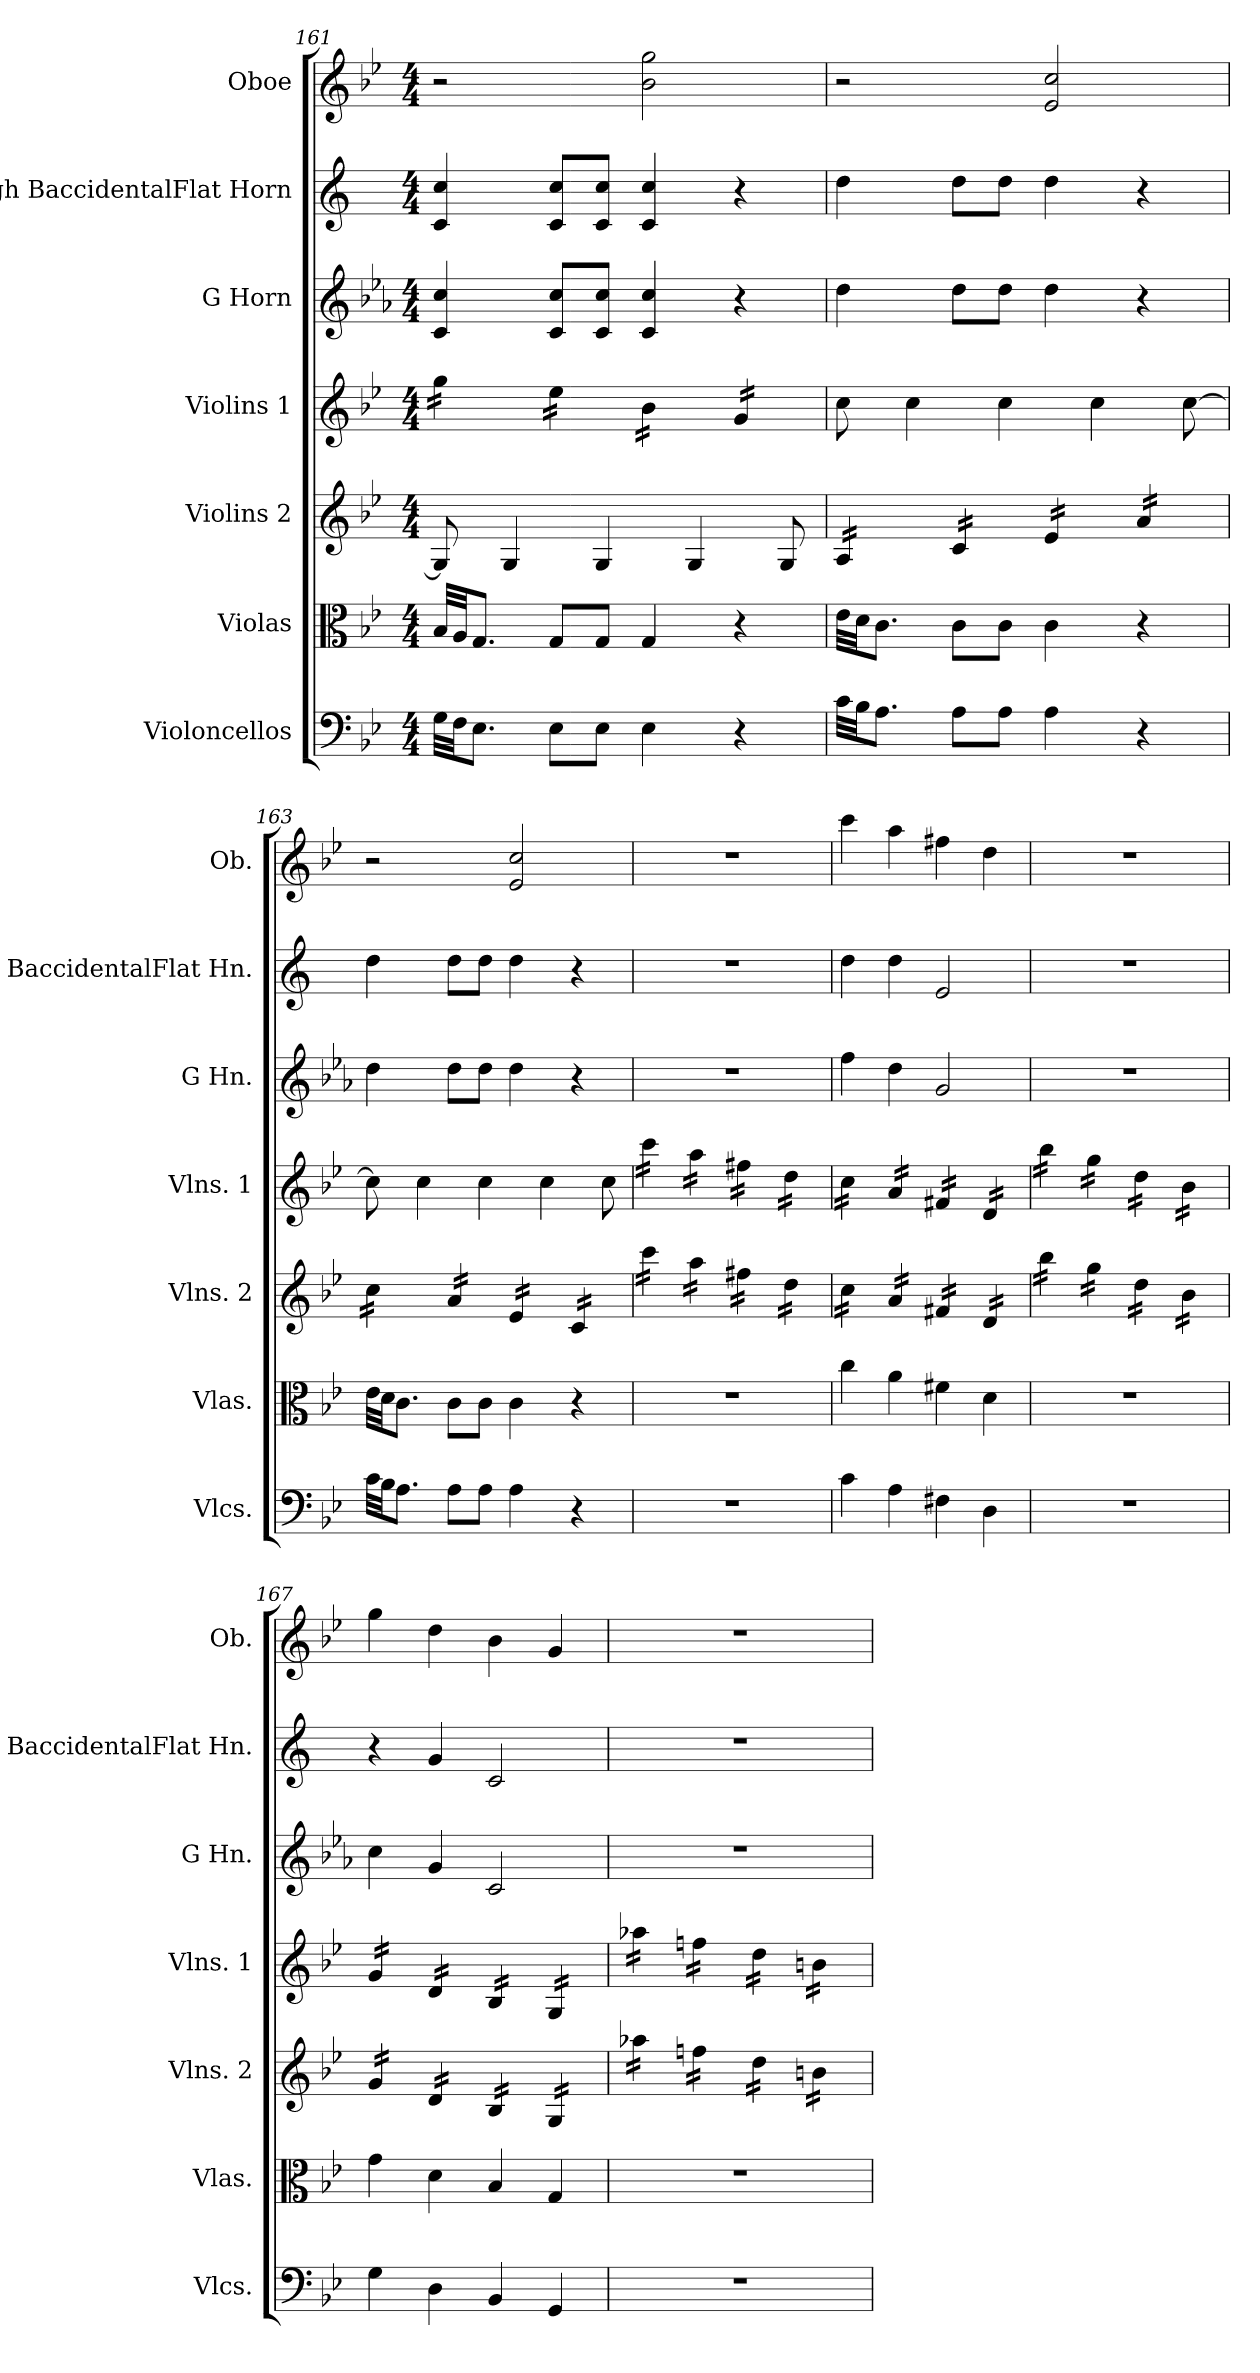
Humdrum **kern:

**kern	**kern	**kern	**kern	**kern	**kern	**kern
*part7	*part6	*part5	*part4	*part3	*part2	*part1
*staff7	*staff6	*staff5	*staff4	*staff3	*staff2	*staff1
*I"Violoncellos	*I"Violas	*I"Violins 2	*I"Violins 1	*I"G Horn	*I"High BaccidentalFlat Horn	*I"Oboe
*I'Vlcs.	*I'Vlas.	*I'Vlns. 2	*I'Vlns. 1	*I'G Hn.	*I'H. BaccidentalFlat Hn.	*I'Ob.
*clefF4	*clefC3	*clefG2	*clefG2	*clefG2	*clefG2	*clefG2
*	*	*	*	*ITrd3c5	*ITrd1c2	*
*k[b-e-]	*k[b-e-]	*k[b-e-]	*k[b-e-]	*k[b-e-]	*k[b-e-]	*k[b-e-]
*M4/4	*M4/4	*M4/4	*M4/4	*M4/4	*M4/4	*M4/4
=161	=161	=161	=161	=161	=161	=161
*	*	*	*tremolo	*	*	*
32Gi\LLL	32B-j/LLL	8Gi/]	16ggi\LL	4Gi/ 4gi/	4B-j/ 4b-j/	2r
32F\JJ	32A/JJ	.	.	.	.	.
8.E-\J	8.G/J	.	16ggi\	.	.	.
.	.	4G/	16ggi\	.	.	.
.	.	.	16ggi\JJ	.	.	.
8E-\L	8G/L	.	16ee-\LL	8G/ 8g/L	8B-/ 8b-/L	.
.	.	.	16ee-\	.	.	.
8E-\J	8G/J	4G/	16ee-\	8G/ 8g/J	8B-/ 8b-/J	.
.	.	.	16ee-\JJ	.	.	.
4E-i\	4Gj/	.	16b-Z\LL	4Gj/ 4gj/	4B-Z/ 4b-Z/	2b-Z\ 2ggj\
.	.	.	16b-Z\	.	.	.
.	.	4G/	16b-Z\	.	.	.
.	.	.	16b-Z\JJ	.	.	.
4r	4r	.	16g/LL	4r	4r	.
.	.	.	16g/	.	.	.
.	.	8G/	16g/	.	.	.
.	.	.	16g/JJ	.	.	.
*	*	*	*Xtremolo	*	*	*
=162	=162	=162	=162	=162	=162	=162
*	*	*tremolo	*	*	*	*
32cj\LLL	32e-Z\LLL	16Ai/LL	8ccj\	4ai\	4ccj\	2r
32B-\JJ	32d\JJ	.	.	.	.	.
8.A\J	8.c\J	16Ai/	.	.	.	.
.	.	16Ai/	4cc\	.	.	.
.	.	16Ai/JJ	.	.	.	.
8A\L	8c\L	16c/LL	.	8a\L	8cc\L	.
.	.	16c/	.	.	.	.
8A\J	8c\J	16c/	4cc\	8a\J	8cc\J	.
.	.	16c/JJ	.	.	.	.
4Ai\	4cj\	16e-Z/LL	.	4ai\	4ccj\	2e-Z/ 2ccj/
.	.	16e-Z/	.	.	.	.
.	.	16e-Z/	4cc\	.	.	.
.	.	16e-Z/JJ	.	.	.	.
4r	4r	16a/LL	.	4r	4r	.
.	.	16a/	.	.	.	.
.	.	16a/	[8cc\	.	.	.
.	.	16a/JJ	.	.	.	.
=163	=163	=163	=163	=163	=163	=163
32cj\LLL	32e-Z\LLL	16ccj\LL	8ccj\]	4ai\	4ccj\	2r
32B-\JJ	32d\JJ	.	.	.	.	.
8.A\J	8.c\J	16ccj\	.	.	.	.
.	.	16ccj\	4cc\	.	.	.
.	.	16ccj\JJ	.	.	.	.
8A\L	8c\L	16a/LL	.	8a\L	8cc\L	.
.	.	16a/	.	.	.	.
8A\J	8c\J	16a/	4cc\	8a\J	8cc\J	.
.	.	16a/JJ	.	.	.	.
4Ai\	4cj\	16e-Z/LL	.	4ai\	4ccj\	2e-Z/ 2ccj/
.	.	16e-Z/	.	.	.	.
.	.	16e-Z/	4cc\	.	.	.
.	.	16e-Z/JJ	.	.	.	.
4r	4r	16c/LL	.	4r	4r	.
.	.	16c/	.	.	.	.
.	.	16c/	8cc\	.	.	.
.	.	16c/JJ	.	.	.	.
=164	=164	=164	=164	=164	=164	=164
*	*	*	*tremolo	*	*	*
1r	1r	16ccc\LL	16ccc\LL	1r	1r	1r
.	.	16ccc\	16ccc\	.	.	.
.	.	16ccc\	16ccc\	.	.	.
.	.	16ccc\JJ	16ccc\JJ	.	.	.
.	.	16aa\LL	16aa\LL	.	.	.
.	.	16aa\	16aa\	.	.	.
.	.	16aa\	16aa\	.	.	.
.	.	16aa\JJ	16aa\JJ	.	.	.
.	.	16ff#X\LL	16ff#X\LL	.	.	.
.	.	16ff#X\	16ff#X\	.	.	.
.	.	16ff#X\	16ff#X\	.	.	.
.	.	16ff#X\JJ	16ff#X\JJ	.	.	.
.	.	16dd\LL	16dd\LL	.	.	.
.	.	16dd\	16dd\	.	.	.
.	.	16dd\	16dd\	.	.	.
.	.	16dd\JJ	16dd\JJ	.	.	.
!!LO:PB:g=z
=165	=165	=165	=165	=165	=165	=165
4c\	4cc\	16cc\LL	16cc\LL	4cc\	4cc\	4ccc\
.	.	16cc\	16cc\	.	.	.
.	.	16cc\	16cc\	.	.	.
.	.	16cc\JJ	16cc\JJ	.	.	.
4Ai\	4ai\	16ai/LL	16ai/LL	4ai\	4ccj\	4aai\
.	.	16ai/	16ai/	.	.	.
.	.	16ai/	16ai/	.	.	.
.	.	16ai/JJ	16ai/JJ	.	.	.
4F#Xj\	4f#Xj\	16f#Xj/LL	16f#Xj/LL	2di/	2di/	4ff#Xj\
.	.	16f#Xj/	16f#Xj/	.	.	.
.	.	16f#Xj/	16f#Xj/	.	.	.
.	.	16f#Xj/JJ	16f#Xj/JJ	.	.	.
4D\	4d\	16d/LL	16d/LL	.	.	4dd\
.	.	16d/	16d/	.	.	.
.	.	16d/	16d/	.	.	.
.	.	16d/JJ	16d/JJ	.	.	.
=166	=166	=166	=166	=166	=166	=166
1r	1r	16bb-\LL	16bb-\LL	1r	1r	1r
.	.	16bb-\	16bb-\	.	.	.
.	.	16bb-\	16bb-\	.	.	.
.	.	16bb-\JJ	16bb-\JJ	.	.	.
.	.	16gg\LL	16gg\LL	.	.	.
.	.	16gg\	16gg\	.	.	.
.	.	16gg\	16gg\	.	.	.
.	.	16gg\JJ	16gg\JJ	.	.	.
.	.	16dd\LL	16dd\LL	.	.	.
.	.	16dd\	16dd\	.	.	.
.	.	16dd\	16dd\	.	.	.
.	.	16dd\JJ	16dd\JJ	.	.	.
.	.	16b-\LL	16b-\LL	.	.	.
.	.	16b-\	16b-\	.	.	.
.	.	16b-\	16b-\	.	.	.
.	.	16b-\JJ	16b-\JJ	.	.	.
=167	=167	=167	=167	=167	=167	=167
4G\	4g\	16g/LL	16g/LL	4g\	4r	4gg\
.	.	16g/	16g/	.	.	.
.	.	16g/	16g/	.	.	.
.	.	16g/JJ	16g/JJ	.	.	.
4Di\	4di\	16di/LL	16di/LL	4di/	4fj/	4ddi\
.	.	16di/	16di/	.	.	.
.	.	16di/	16di/	.	.	.
.	.	16di/JJ	16di/JJ	.	.	.
4BB-j/	4B-j/	16B-j/LL	16B-j/LL	2Gi/	2B-j/	4b-j\
.	.	16B-j/	16B-j/	.	.	.
.	.	16B-j/	16B-j/	.	.	.
.	.	16B-j/JJ	16B-j/JJ	.	.	.
4GG/	4G/	16G/LL	16G/LL	.	.	4g/
.	.	16G/	16G/	.	.	.
.	.	16G/	16G/	.	.	.
.	.	16G/JJ	16G/JJ	.	.	.
=168	=168	=168	=168	=168	=168	=168
1r	1r	16aa-X\LL	16aa-X\LL	1r	1r	1r
.	.	16aa-X\	16aa-X\	.	.	.
.	.	16aa-X\	16aa-X\	.	.	.
.	.	16aa-X\JJ	16aa-X\JJ	.	.	.
.	.	16ffn\LL	16ffn\LL	.	.	.
.	.	16ffn\	16ffn\	.	.	.
.	.	16ffn\	16ffn\	.	.	.
.	.	16ffn\JJ	16ffn\JJ	.	.	.
.	.	16dd\LL	16dd\LL	.	.	.
.	.	16dd\	16dd\	.	.	.
.	.	16dd\	16dd\	.	.	.
.	.	16dd\JJ	16dd\JJ	.	.	.
.	.	16bn\LL	16bn\LL	.	.	.
.	.	16bn\	16bn\	.	.	.
.	.	16bn\	16bn\	.	.	.
.	.	16bn\JJ	16bn\JJ	.	.	.
*	*	*	*Xtremolo	*	*	*
*	*	*Xtremolo	*	*	*	*
=	=	=	=	=	=	=
*-	*-	*-	*-	*-	*-	*-
